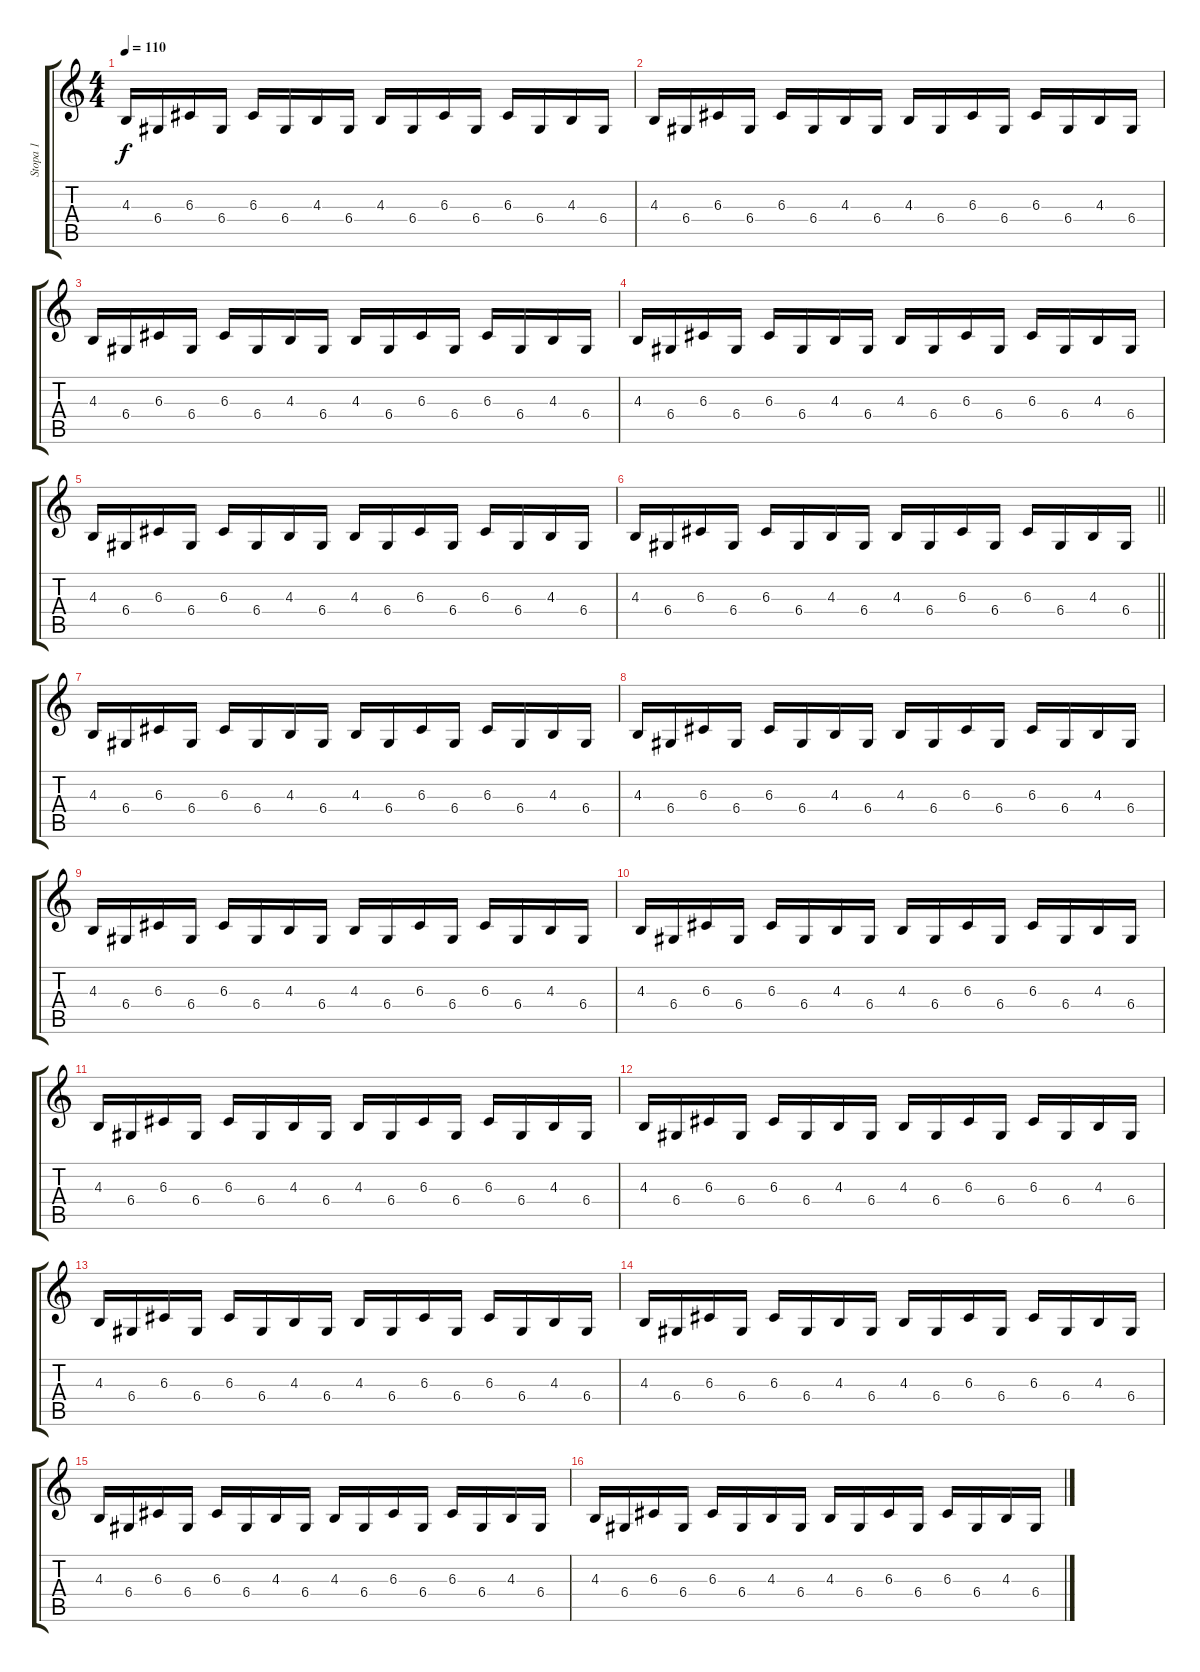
\track ("Stopa 1" "Stopa 1") {instrument stringensemble1}
\staff {score tabs}
\tuning (E4 B3 G3 D3 A2 E2) {hide}
\ts (4 4)
\tempo 110
\clef g2
\ks c
4.3.16{dy f} 6.4.16 6.3.16 6.4.16 6.3.16 6.4.16 4.3.16 6.4.16 4.3.16 6.4.16 6.3.16 6.4.16 6.3.16 6.4.16 4.3.16 6.4.16 |
4.3.16 6.4.16 6.3.16 6.4.16 6.3.16 6.4.16 4.3.16 6.4.16 4.3.16 6.4.16 6.3.16 6.4.16 6.3.16 6.4.16 4.3.16 6.4.16 |
4.3.16 6.4.16 6.3.16 6.4.16 6.3.16 6.4.16 4.3.16 6.4.16 4.3.16 6.4.16 6.3.16 6.4.16 6.3.16 6.4.16 4.3.16 6.4.16 |
4.3.16 6.4.16 6.3.16 6.4.16 6.3.16 6.4.16 4.3.16 6.4.16 4.3.16 6.4.16 6.3.16 6.4.16 6.3.16 6.4.16 4.3.16 6.4.16 |
4.3.16 6.4.16 6.3.16 6.4.16 6.3.16 6.4.16 4.3.16 6.4.16 4.3.16 6.4.16 6.3.16 6.4.16 6.3.16 6.4.16 4.3.16 6.4.16 |
\barLineRight lightlight
4.3.16 6.4.16 6.3.16 6.4.16 6.3.16 6.4.16 4.3.16 6.4.16 4.3.16 6.4.16 6.3.16 6.4.16 6.3.16 6.4.16 4.3.16 6.4.16 |
\section ("" "")
4.3.16 6.4.16 6.3.16 6.4.16 6.3.16 6.4.16 4.3.16 6.4.16 4.3.16 6.4.16 6.3.16 6.4.16 6.3.16 6.4.16 4.3.16 6.4.16 |
4.3.16 6.4.16 6.3.16 6.4.16 6.3.16 6.4.16 4.3.16 6.4.16 4.3.16 6.4.16 6.3.16 6.4.16 6.3.16 6.4.16 4.3.16 6.4.16 |
4.3.16 6.4.16 6.3.16 6.4.16 6.3.16 6.4.16 4.3.16 6.4.16 4.3.16 6.4.16 6.3.16 6.4.16 6.3.16 6.4.16 4.3.16 6.4.16 |
4.3.16 6.4.16 6.3.16 6.4.16 6.3.16 6.4.16 4.3.16 6.4.16 4.3.16 6.4.16 6.3.16 6.4.16 6.3.16 6.4.16 4.3.16 6.4.16 |
4.3.16 6.4.16 6.3.16 6.4.16 6.3.16 6.4.16 4.3.16 6.4.16 4.3.16 6.4.16 6.3.16 6.4.16 6.3.16 6.4.16 4.3.16 6.4.16 |
4.3.16 6.4.16 6.3.16 6.4.16 6.3.16 6.4.16 4.3.16 6.4.16 4.3.16 6.4.16 6.3.16 6.4.16 6.3.16 6.4.16 4.3.16 6.4.16 |
4.3.16 6.4.16 6.3.16 6.4.16 6.3.16 6.4.16 4.3.16 6.4.16 4.3.16 6.4.16 6.3.16 6.4.16 6.3.16 6.4.16 4.3.16 6.4.16 |
4.3.16 6.4.16 6.3.16 6.4.16 6.3.16 6.4.16 4.3.16 6.4.16 4.3.16 6.4.16 6.3.16 6.4.16 6.3.16 6.4.16 4.3.16 6.4.16 |
4.3.16 6.4.16 6.3.16 6.4.16 6.3.16 6.4.16 4.3.16 6.4.16 4.3.16 6.4.16 6.3.16 6.4.16 6.3.16 6.4.16 4.3.16 6.4.16 |
4.3.16 6.4.16 6.3.16 6.4.16 6.3.16 6.4.16 4.3.16 6.4.16 4.3.16 6.4.16 6.3.16 6.4.16 6.3.16 6.4.16 4.3.16 6.4.16
